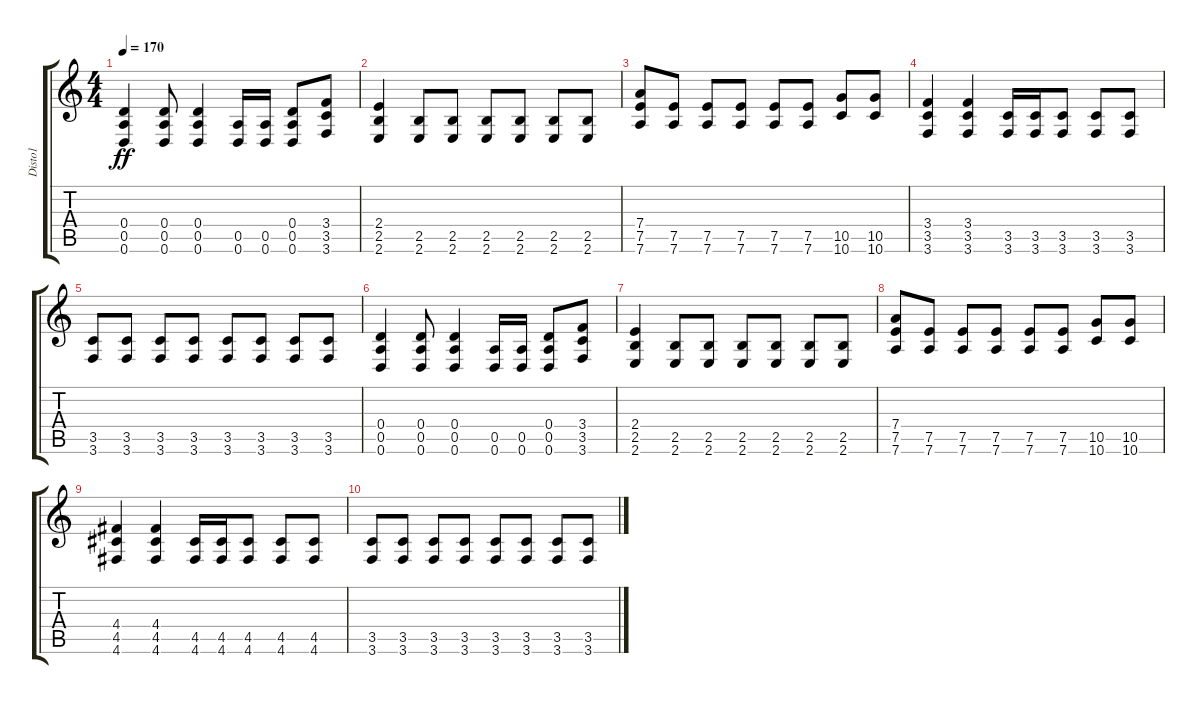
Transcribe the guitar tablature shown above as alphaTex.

\track ("Disto1" "Disto1") {instrument distortionguitar}
\staff {score tabs}
\tuning (E4 B3 G3 D3 A2 D2) {hide}
\ts (4 4)
\tempo 170
\clef g2
\ks c
(0.4 0.5 0.6).4{dy ff} (0.4 0.5 0.6).8 (0.4 0.5 0.6).4 (0.5 0.6).16 (0.5 0.6).16 (0.4 0.5 0.6).8 (3.4 3.5 3.6).8 |
(2.4 2.5 2.6).4 (2.5 2.6).8 (2.5 2.6).8 (2.5 2.6).8 (2.5 2.6).8 (2.5 2.6).8 (2.5 2.6).8 |
(7.4 7.5 7.6).8 (7.5 7.6).8 (7.5 7.6).8 (7.5 7.6).8 (7.5 7.6).8 (7.5 7.6).8 (10.5 10.6).8 (10.5 10.6).8 |
(3.4 3.5 3.6).4 (3.4 3.5 3.6).4 (3.5 3.6).16 (3.5 3.6).16 (3.5 3.6).8 (3.5 3.6).8 (3.5 3.6).8 |
(3.5 3.6).8 (3.5 3.6).8 (3.5 3.6).8 (3.5 3.6).8 (3.5 3.6).8 (3.5 3.6).8 (3.5 3.6).8 (3.5 3.6).8 |
(0.4 0.5 0.6).4 (0.4 0.5 0.6).8 (0.4 0.5 0.6).4 (0.5 0.6).16 (0.5 0.6).16 (0.4 0.5 0.6).8 (3.4 3.5 3.6).8 |
(2.4 2.5 2.6).4 (2.5 2.6).8 (2.5 2.6).8 (2.5 2.6).8 (2.5 2.6).8 (2.5 2.6).8 (2.5 2.6).8 |
(7.4 7.5 7.6).8 (7.5 7.6).8 (7.5 7.6).8 (7.5 7.6).8 (7.5 7.6).8 (7.5 7.6).8 (10.5 10.6).8 (10.5 10.6).8 |
(4.4 4.5 4.6).4 (4.4 4.5 4.6).4 (4.5 4.6).16 (4.5 4.6).16 (4.5 4.6).8 (4.5 4.6).8 (4.5 4.6).8 |
(3.5 3.6).8 (3.5 3.6).8 (3.5 3.6).8 (3.5 3.6).8 (3.5 3.6).8 (3.5 3.6).8 (3.5 3.6).8 (3.5 3.6).8
